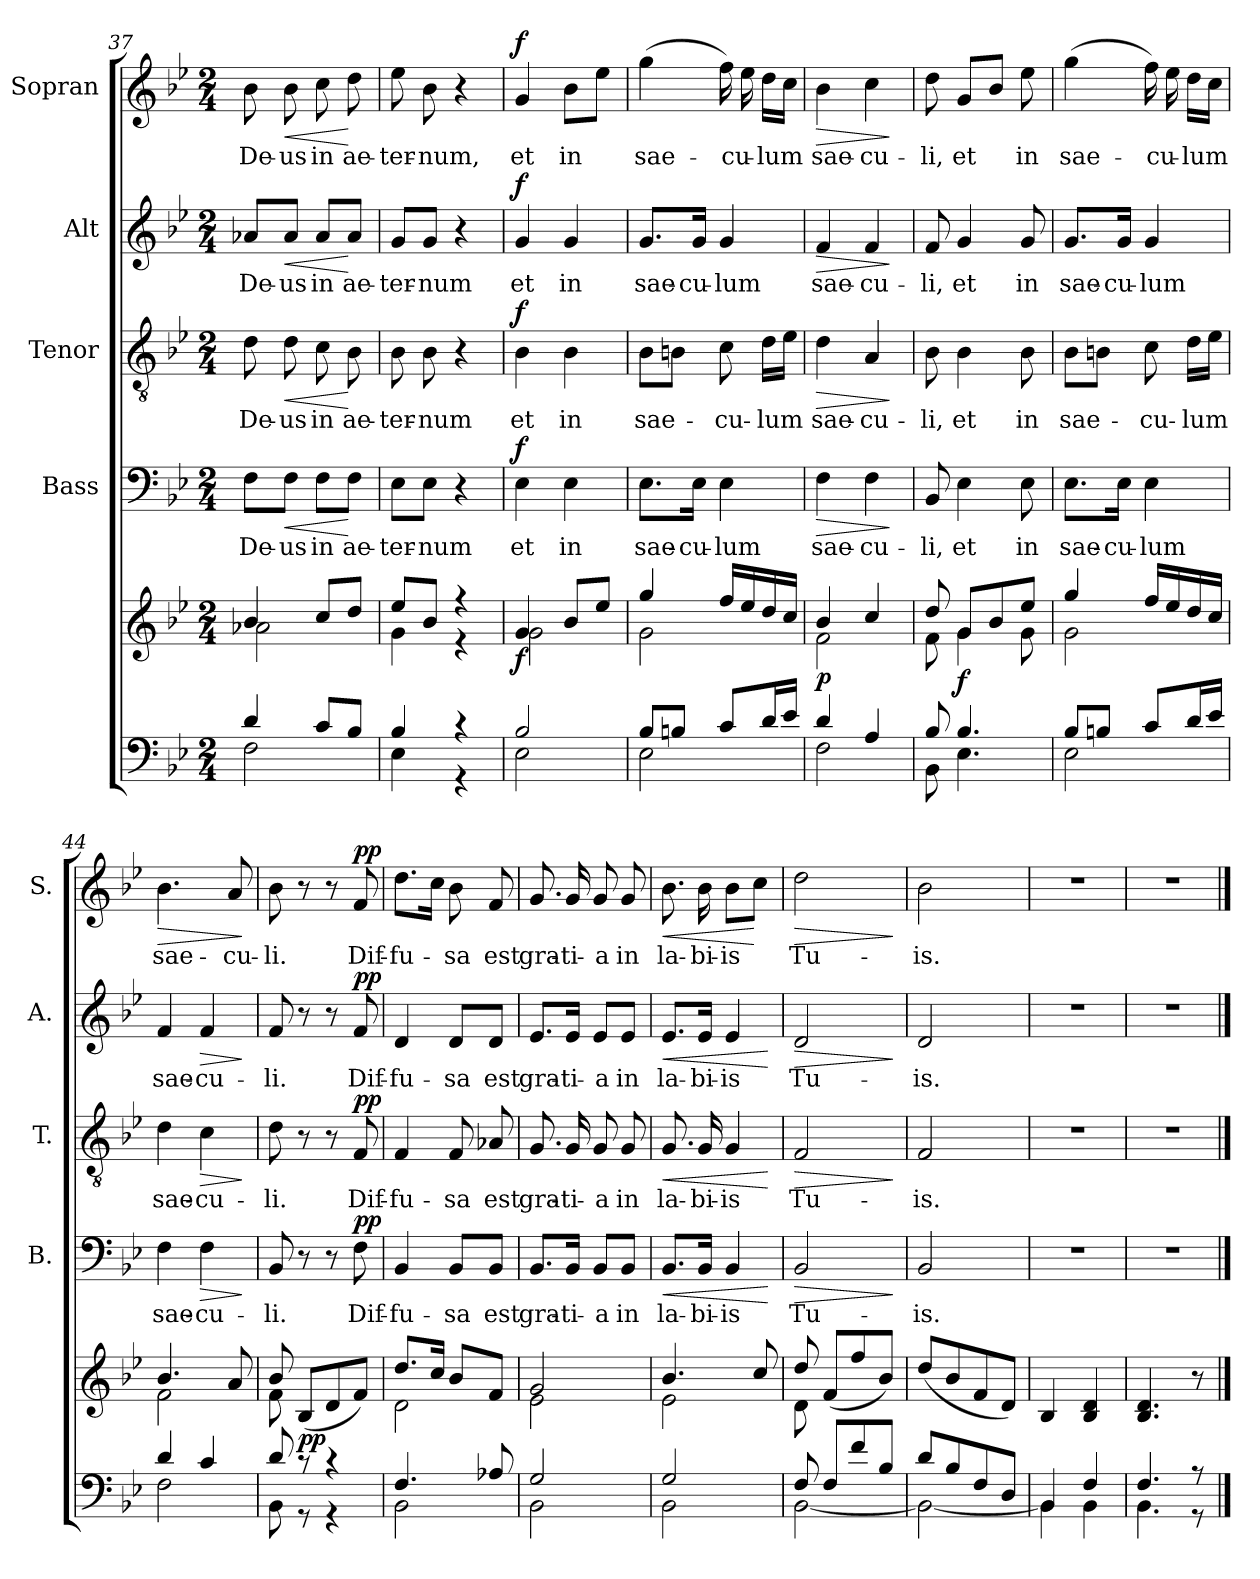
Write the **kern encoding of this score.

**kern	**kern	**dynam	**kern	**text	**dynam	**kern	**text	**dynam	**kern	**text	**dynam	**kern	**text	**dynam
*part5	*part5	*part5	*part4	*part4	*part4	*part3	*part3	*part3	*part2	*part2	*part2	*part1	*part1	*part1
*staff6	*staff5	*staff5/6	*staff4	*staff4	*staff4	*staff3	*staff3	*staff3	*staff2	*staff2	*staff2	*staff1	*staff1	*staff1
*	*	*	*I"Bass	*	*	*I"Tenor	*	*	*I"Alt	*	*	*I"Sopran	*	*
*	*	*	*I'B.	*	*	*I'T.	*	*	*I'A.	*	*	*I'S.	*	*
*clefF4	*clefG2	*	*clefF4	*	*	*clefGv2	*	*	*clefG2	*	*	*clefG2	*	*
*k[b-e-]	*k[b-e-]	*	*k[b-e-]	*	*	*k[b-e-]	*	*	*k[b-e-]	*	*	*k[b-e-]	*	*
*B-:	*B-:	*	*B-:	*	*	*B-:	*	*	*B-:	*	*	*B-:	*	*
*M2/4	*M2/4	*	*M2/4	*	*	*M2/4	*	*	*M2/4	*	*	*M2/4	*	*
=37	=37	=37	=37	=37	=37	=37	=37	=37	=37	=37	=37	=37	=37	=37
*^	*^	*	*	*	*	*	*	*	*	*	*	*	*	*
!	!	!	!	!	!	!LO:LY:b	!	!	!LO:LY:b	!	!	!LO:LY:b	!	!	!LO:LY:b	!
4d/	2F\	4b-/	2a-X\	.	8F\L	De-	.	8d\	De-	.	8a-X/L	De-	.	8b-\	De-	.
!	!	!	!	!	!	!LO:LY:b	!LO:HP:b	!	!LO:LY:b	!LO:HP:b	!	!LO:LY:b	!LO:HP:b	!	!LO:LY:b	!LO:HP:b
.	.	.	.	.	8F\J	-us	<	8d\	-us	<	8a-/J	-us	<	8b-\	-us	<
!	!	!	!	!	!	!LO:LY:b	!	!	!LO:LY:b	!	!	!LO:LY:b	!	!	!LO:LY:b	!
8c/L	.	8cc/L	.	.	8F\L	in	.	8c\	in	.	8a-/L	in	.	8cc\	in	.
!	!	!	!	!	!	!LO:LY:b	!	!	!LO:LY:b	!	!	!LO:LY:b	!	!	!LO:LY:b	!
8B-/J	.	8dd/J	.	.	8F\J	ae-	[	8B-\	ae-	[	8a-/J	ae-	[	8dd\	ae-	[
!!LO:PB:g=z
=38	=38	=38	=38	=38	=38	=38	=38	=38	=38	=38	=38	=38	=38	=38	=38	=38
!	!	!	!	!	!	!LO:LY:b	!	!	!LO:LY:b	!	!	!LO:LY:b	!	!	!LO:LY:b	!
4B-/	4E-\	8ee-/L	4g\	.	8E-\L	-ter-	.	8B-\	-ter-	.	8g/L	-ter-	.	8ee-\	-ter-	.
!	!	!	!	!	!	!LO:LY:b	!	!	!LO:LY:b	!	!	!LO:LY:b	!	!	!LO:LY:b	!
.	.	8b-/J	.	.	8E-\J	-num	.	8B-\	-num	.	8g/J	-num	.	8b-\	-num,	.
4r	4r	4r	4r	.	4r	.	.	4r	.	.	4r	.	.	4r	.	.
=39	=39	=39	=39	=39	=39	=39	=39	=39	=39	=39	=39	=39	=39	=39	=39	=39
!	!	!	!	!LO:DY:b	!	!LO:LY:b	!LO:DY:a	!	!LO:LY:b	!LO:DY:a	!	!LO:LY:b	!LO:DY:a	!	!LO:LY:b	!LO:DY:a
2B-/	2E-\	4g/	2g\	f	4E-\	et	f	4B-\	et	f	4g/	et	f	4g/	et	f
!	!	!	!	!	!	!LO:LY:b	!	!	!LO:LY:b	!	!	!LO:LY:b	!	!	!LO:LY:b	!
.	.	8b-/L	.	.	4E-\	in	.	4B-\	in	.	4g/	in	.	8b-\L	in	.
.	.	8ee-/J	.	.	.	.	.	.	.	.	.	.	.	8ee-\J	.	.
=40	=40	=40	=40	=40	=40	=40	=40	=40	=40	=40	=40	=40	=40	=40	=40	=40
!	!	!	!	!	!	!LO:LY:b	!	!	!LO:LY:b	!	!	!LO:LY:b	!	!	!LO:LY:b	!
8B-/L	2E-\	4gg/	2g\	.	8.E-\L	sae-	.	8B-\L	sae-	.	8.g/L	sae-	.	(>4gg\	sae-	.
8Bn/J	.	.	.	.	.	.	.	8Bn\J	.	.	.	.	.	.	.	.
!	!	!	!	!	!	!LO:LY:b	!	!	!	!	!	!LO:LY:b	!	!	!	!
.	.	.	.	.	16E-\Jk	-cu-	.	.	.	.	16g/Jk	-cu-	.	.	.	.
!	!	!	!	!	!	!LO:LY:b	!	!	!LO:LY:b	!	!	!LO:LY:b	!	!	!	!
8c/L	.	16ff/LL	.	.	4E-\	-lum	.	8c\	-cu-	.	4g/	-lum	.	16ff\)	.	.
!	!	!	!	!	!	!	!	!	!	!	!	!	!	!	!LO:LY:b	!
.	.	16ee-/	.	.	.	.	.	.	.	.	.	.	.	16ee-\	-cu-	.
!	!	!	!	!	!	!	!	!	!LO:LY:b	!	!	!	!	!	!LO:LY:b	!
16d/L	.	16dd/	.	.	.	.	.	16d\LL	-lum	.	.	.	.	16dd\LL	-lum	.
16e-/JJ	.	16cc/JJ	.	.	.	.	.	16e-\JJ	.	.	.	.	.	16cc\JJ	.	.
=41	=41	=41	=41	=41	=41	=41	=41	=41	=41	=41	=41	=41	=41	=41	=41	=41
!	!	!	!	!LO:DY:b	!	!LO:LY:b	!LO:HP:b	!	!LO:LY:b	!LO:HP:b	!	!LO:LY:b	!LO:HP:b	!	!LO:LY:b	!LO:HP:b
4d/	2F\	4b-/	2f\	p	4F\	sae-	>	4d\	sae-	>	4f/	sae-	>	4b-\	sae-	>
!	!	!	!	!	!	!LO:LY:b	!	!	!LO:LY:b	!	!	!LO:LY:b	!	!	!LO:LY:b	!
4A/	.	4cc/	.	.	4F\	-cu-	.	4A/	-cu-	.	4f/	-cu-	.	4cc\	-cu-	.
*v	*v	*	*	*	*	*	*	*	*	*	*	*	*	*	*	*
*	*v	*v	*	*	*	*	*	*	*	*	*	*	*	*	*
.	.	.	.	.	]	.	.	]	.	.	]	.	.	]
=42	=42	=42	=42	=42	=42	=42	=42	=42	=42	=42	=42	=42	=42	=42
*^	*^	*	*	*	*	*	*	*	*	*	*	*	*	*
!	!	!	!	!	!	!LO:LY:b	!	!	!LO:LY:b	!	!	!LO:LY:b	!	!	!LO:LY:b	!
8B-/	8BB-\	8dd/	8f\	.	8BB-/	-li,	.	8B-\	-li,	.	8f/	-li,	.	8dd\	-li,	.
!	!	!	!	!LO:DY:b	!	!LO:LY:b	!	!	!LO:LY:b	!	!	!LO:LY:b	!	!	!LO:LY:b	!
4.B-/	4.E-\	8g/L	4g\	f	4E-\	et	.	4B-\	et	.	4g/	et	.	8g/L	et	.
.	.	8b-/	.	.	.	.	.	.	.	.	.	.	.	8b-/J	.	.
!	!	!	!	!	!	!LO:LY:b	!	!	!LO:LY:b	!	!	!LO:LY:b	!	!	!LO:LY:b	!
.	.	8ee-/J	8g\	.	8E-\	in	.	8B-\	in	.	8g/	in	.	8ee-\	in	.
=43	=43	=43	=43	=43	=43	=43	=43	=43	=43	=43	=43	=43	=43	=43	=43	=43
!	!	!	!	!	!	!LO:LY:b	!	!	!LO:LY:b	!	!	!LO:LY:b	!	!	!LO:LY:b	!
8B-/L	2E-\	4gg/	2g\	.	8.E-\L	sae-	.	8B-\L	sae-	.	8.g/L	sae-	.	(>4gg\	sae-	.
8Bn/J	.	.	.	.	.	.	.	8Bn\J	.	.	.	.	.	.	.	.
!	!	!	!	!	!	!LO:LY:b	!	!	!	!	!	!LO:LY:b	!	!	!	!
.	.	.	.	.	16E-\Jk	-cu-	.	.	.	.	16g/Jk	-cu-	.	.	.	.
!	!	!	!	!	!	!LO:LY:b	!	!	!LO:LY:b	!	!	!LO:LY:b	!	!	!	!
8c/L	.	16ff/LL	.	.	4E-\	-lum	.	8c\	-cu-	.	4g/	-lum	.	16ff\)	.	.
!	!	!	!	!	!	!	!	!	!	!	!	!	!	!	!LO:LY:b	!
.	.	16ee-/	.	.	.	.	.	.	.	.	.	.	.	16ee-\	-cu-	.
!	!	!	!	!	!	!	!	!	!LO:LY:b	!	!	!	!	!	!LO:LY:b	!
16d/L	.	16dd/	.	.	.	.	.	16d\LL	-lum	.	.	.	.	16dd\LL	-lum	.
16e-/JJ	.	16cc/JJ	.	.	.	.	.	16e-\JJ	.	.	.	.	.	16cc\JJ	.	.
!!LO:LB:g=z
=44	=44	=44	=44	=44	=44	=44	=44	=44	=44	=44	=44	=44	=44	=44	=44	=44
!	!	!	!	!	!	!LO:LY:b	!	!	!LO:LY:b	!	!	!LO:LY:b	!	!	!LO:LY:b	!LO:HP:b
4d/	2F\	4.b-/	2f\	.	4F\	sae-	.	4d\	sae-	.	4f/	sae-	.	4.b-\	sae-	>
!	!	!	!	!	!	!LO:LY:b	!LO:HP:b	!	!LO:LY:b	!LO:HP:b	!	!LO:LY:b	!LO:HP:b	!	!	!
4c/	.	.	.	.	4F\	-cu-	>	4c\	-cu-	>	4f/	-cu-	>	.	.	.
!	!	!	!	!	!	!	!	!	!	!	!	!	!	!	!LO:LY:b	!
.	.	8a/	.	.	.	.	.	.	.	.	.	.	.	8a/	-cu-	.
*v	*v	*	*	*	*	*	*	*	*	*	*	*	*	*	*	*
*	*v	*v	*	*	*	*	*	*	*	*	*	*	*	*	*
.	.	.	.	.	]	.	.	]	.	.	]	.	.	]
=45	=45	=45	=45	=45	=45	=45	=45	=45	=45	=45	=45	=45	=45	=45
*^	*^	*	*	*	*	*	*	*	*	*	*	*	*	*
!	!	!	!	!	!	!LO:LY:b	!	!	!LO:LY:b	!	!	!LO:LY:b	!	!	!LO:LY:b	!
8d/	8BB-\	8b-/	8f\	.	8BB-/	-li.	.	8d\	-li.	.	8f/	-li.	.	8b-\	-li.	.
!	!	!	!	!LO:DY:b	!	!	!	!	!	!	!	!	!	!	!	!
8r	8r	(<8B-/L	4.ryy	pp	8r	.	.	8r	.	.	8r	.	.	8r	.	.
4r	4r	8d/	.	.	8r	.	.	8r	.	.	8r	.	.	8r	.	.
!	!	!	!	!	!	!LO:LY:b	!LO:DY:a	!	!LO:LY:b	!LO:DY:a	!	!LO:LY:b	!LO:DY:a	!	!LO:LY:b	!LO:DY:a
.	.	8f/J)	.	.	8F\	Dif-	pp	8F/	Dif-	pp	8f/	Dif-	pp	8f/	Dif-	pp
=46	=46	=46	=46	=46	=46	=46	=46	=46	=46	=46	=46	=46	=46	=46	=46	=46
!	!	!	!	!	!	!LO:LY:b	!	!	!LO:LY:b	!	!	!LO:LY:b	!	!	!LO:LY:b	!
4.F/	2BB-\	8.dd/L	2d\	.	4BB-/	-fu-	.	4F/	-fu-	.	4d/	-fu-	.	8.dd\L	-fu-	.
.	.	16cc/Jk	.	.	.	.	.	.	.	.	.	.	.	16cc\Jk	.	.
!	!	!	!	!	!	!LO:LY:b	!	!	!LO:LY:b	!	!	!LO:LY:b	!	!	!LO:LY:b	!
.	.	8b-/L	.	.	8BB-/L	-sa	.	8F/	-sa	.	8d/L	-sa	.	8b-\	-sa	.
!	!	!	!	!	!	!LO:LY:b	!	!	!LO:LY:b	!	!	!LO:LY:b	!	!	!LO:LY:b	!
8A-X/	.	8f/J	.	.	8BB-/J	est	.	8A-X/	est	.	8d/J	est	.	8f/	est	.
=47	=47	=47	=47	=47	=47	=47	=47	=47	=47	=47	=47	=47	=47	=47	=47	=47
!	!	!	!	!	!	!LO:LY:b	!	!	!LO:LY:b	!	!	!LO:LY:b	!	!	!LO:LY:b	!
2G/	2BB-\	2g/	2e-\	.	8.BB-/L	gra-	.	8.G/	gra-	.	8.e-/L	gra-	.	8.g/	gra-	.
!	!	!	!	!	!	!LO:LY:b	!	!	!LO:LY:b	!	!	!LO:LY:b	!	!	!LO:LY:b	!
.	.	.	.	.	16BB-/Jk	-ti-	.	16G/	-ti-	.	16e-/Jk	-ti-	.	16g/	-ti-	.
!	!	!	!	!	!	!LO:LY:b	!	!	!LO:LY:b	!	!	!LO:LY:b	!	!	!LO:LY:b	!
.	.	.	.	.	8BB-/L	-a	.	8G/	-a	.	8e-/L	-a	.	8g/	-a	.
!	!	!	!	!	!	!LO:LY:b	!	!	!LO:LY:b	!	!	!LO:LY:b	!	!	!LO:LY:b	!
.	.	.	.	.	8BB-/J	in	.	8G/	in	.	8e-/J	in	.	8g/	in	.
=48	=48	=48	=48	=48	=48	=48	=48	=48	=48	=48	=48	=48	=48	=48	=48	=48
!	!	!	!	!	!	!LO:LY:b	!LO:HP:b	!	!LO:LY:b	!LO:HP:b	!	!LO:LY:b	!LO:HP:b	!	!LO:LY:b	!LO:HP:b
2G/	2BB-\	4.b-/	2e-\	.	8.BB-/L	la-	<	8.G/	la-	<	8.e-/L	la-	<	8.b-\	la-	<
!	!	!	!	!	!	!LO:LY:b	!	!	!LO:LY:b	!	!	!LO:LY:b	!	!	!LO:LY:b	!
.	.	.	.	.	16BB-/Jk	-bi-	.	16G/	-bi-	.	16e-/Jk	-bi-	.	16b-\	-bi-	.
!	!	!	!	!	!	!LO:LY:b	!	!	!LO:LY:b	!	!	!LO:LY:b	!	!	!LO:LY:b	!
.	.	.	.	.	4BB-/	-is	.	4G/	-is	.	4e-/	-is	.	8b-\L	-is	.
.	.	8cc/	.	.	.	.	.	.	.	.	.	.	.	8cc\J	.	[
*v	*v	*	*	*	*	*	*	*	*	*	*	*	*	*	*	*
*	*v	*v	*	*	*	*	*	*	*	*	*	*	*	*	*
.	.	.	.	.	[	.	.	[	.	.	[	.	.	.
=49	=49	=49	=49	=49	=49	=49	=49	=49	=49	=49	=49	=49	=49	=49
*^	*^	*	*	*	*	*	*	*	*	*	*	*	*	*
!	!	!	!	!	!	!LO:LY:b	!LO:HP:b	!	!LO:LY:b	!LO:HP:b	!	!LO:LY:b	!LO:HP:b	!	!LO:LY:b	!LO:HP:b
8F/	[<2BB-\	8dd/	8d\	.	2BB-/	Tu-	>	2F/	Tu-	>	2d/	Tu-	>	2dd\	Tu-	>
8F/L	.	(<8f/L	4.ryy	.	.	.	.	.	.	.	.	.	.	.	.	.
8f/	.	8ff/	.	.	.	.	.	.	.	.	.	.	.	.	.	.
8B-/J	.	8b-/J)	.	.	.	.	.	.	.	.	.	.	.	.	.	.
*v	*v	*	*	*	*	*	*	*	*	*	*	*	*	*	*	*
*	*v	*v	*	*	*	*	*	*	*	*	*	*	*	*	*
.	.	.	.	.	]	.	.	]	.	.	]	.	.	]
=50	=50	=50	=50	=50	=50	=50	=50	=50	=50	=50	=50	=50	=50	=50
*^	*	*	*	*	*	*	*	*	*	*	*	*	*	*
!	!	!	!	!	!LO:LY:b	!	!	!LO:LY:b	!	!	!LO:LY:b	!	!	!LO:LY:b	!
8d/L	2BB-\_	(<8dd/L	.	2BB-/	-is.	.	2F/	-is.	.	2d/	-is.	.	2b-\	-is.	.
8B-/	.	8b-/	.	.	.	.	.	.	.	.	.	.	.	.	.
8F/	.	8f/	.	.	.	.	.	.	.	.	.	.	.	.	.
8D/J	.	8d/J)	.	.	.	.	.	.	.	.	.	.	.	.	.
=51	=51	=51	=51	=51	=51	=51	=51	=51	=51	=51	=51	=51	=51	=51	=51
4BB-/	4BB-\]	4B-/	.	2r	.	.	2r	.	.	2r	.	.	2r	.	.
4F/	4BB-\	4B-/ 4d/	.	.	.	.	.	.	.	.	.	.	.	.	.
=52	=52	=52	=52	=52	=52	=52	=52	=52	=52	=52	=52	=52	=52	=52	=52
4.F/	4.BB-\	4.B-/ 4.d/	.	2r	.	.	2r	.	.	2r	.	.	2r	.	.
8r	8r	8r	.	.	.	.	.	.	.	.	.	.	.	.	.
*v	*v	*	*	*	*	*	*	*	*	*	*	*	*	*	*
==	==	==	==	==	==	==	==	==	==	==	==	==	==	==
*-	*-	*-	*-	*-	*-	*-	*-	*-	*-	*-	*-	*-	*-	*-
